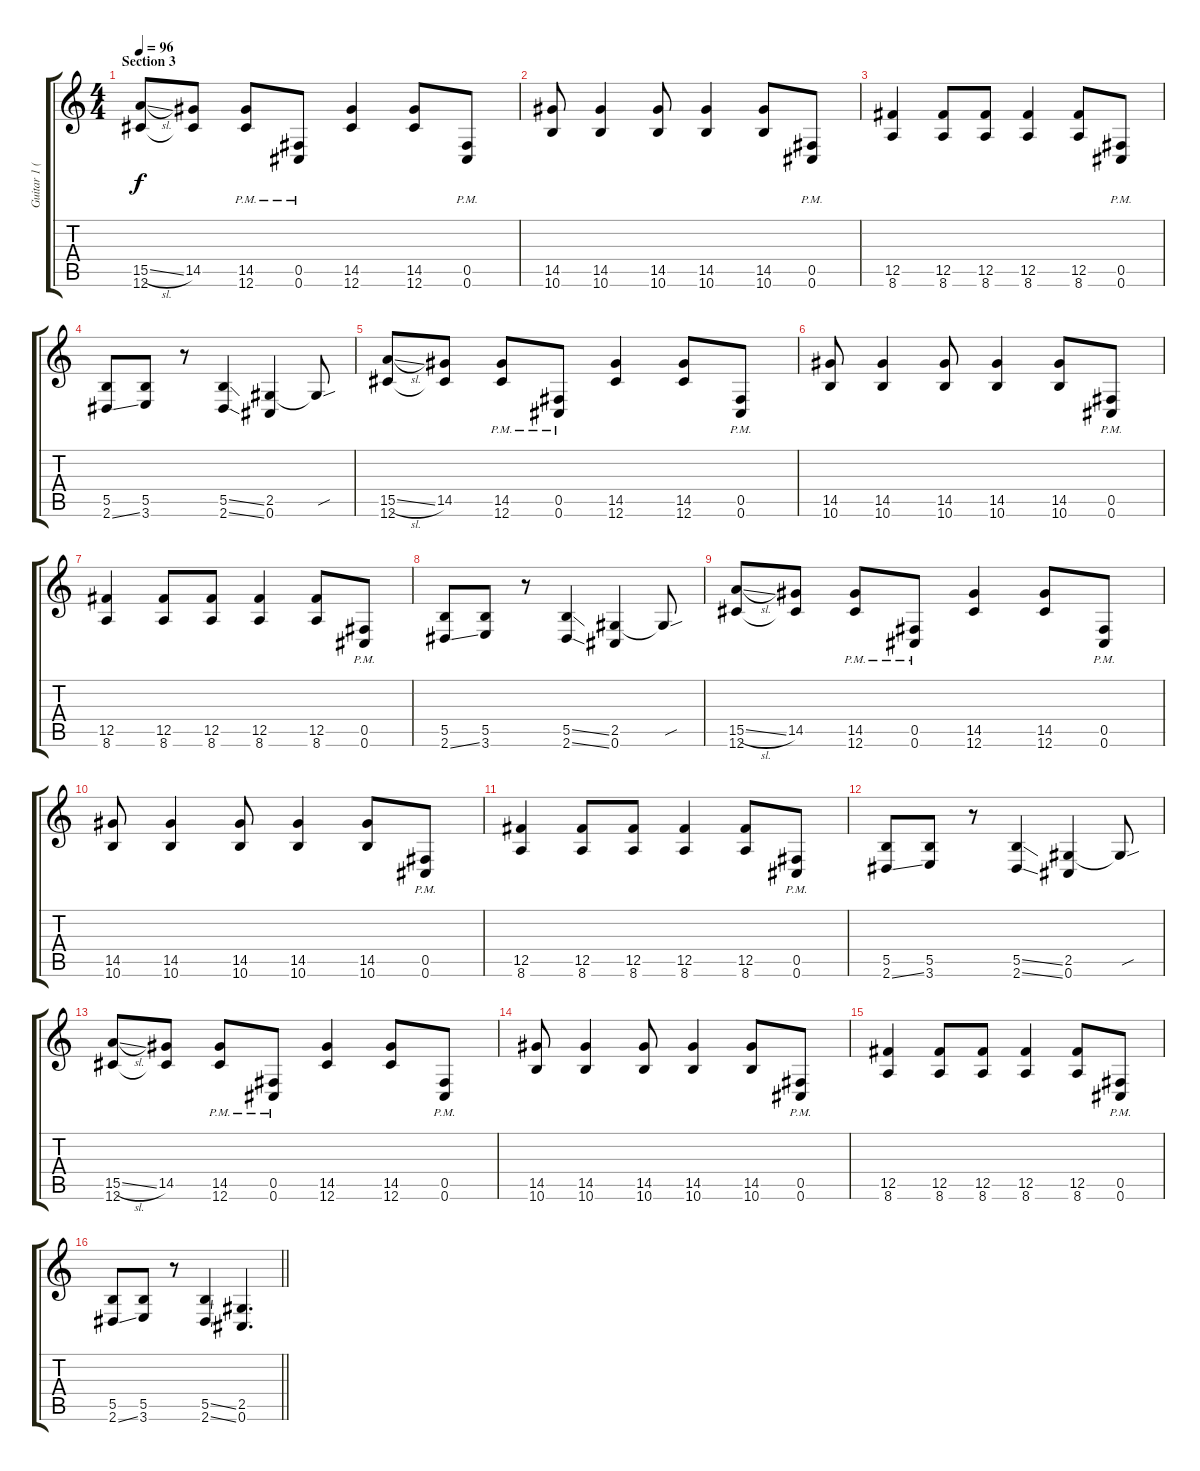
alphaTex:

\track ("Guitar 1 (Distortion)" "Guitar 1 (") {instrument distortionguitar}
\staff {score tabs}
\tuning (Db4 Ab3 E3 B2 Gb2 Db2) {hide}
\ts (4 4)
\section ("" "Section 3")
\tempo 96
\clef g2
\ks c
(15.5{sl} 12.6).8{dy f} (14.5 12.6{t}).8 (14.5{pm} 12.6{pm}).8 (0.5{pm} 0.6{pm}).8 (14.5 12.6).4 (14.5 12.6).8 (0.5{pm} 0.6{pm}).8 |
(14.5 10.6).8 (14.5 10.6).4 (14.5 10.6).8 (14.5 10.6).4 (14.5 10.6).8 (0.5{pm} 0.6{pm}).8 |
(12.5 8.6).4 (12.5 8.6).8 (12.5 8.6).8 (12.5 8.6).4 (12.5 8.6).8 (0.5{pm} 0.6{pm}).8 |
(5.5 2.6{ss}).8 (5.5 3.6).8 r.8 (5.5{ss} 2.6{ss}).4 (2.5 0.6).4 2.5{sou t}.8 |
(15.5{sl} 12.6).8 (14.5 12.6{t}).8 (14.5{pm} 12.6{pm}).8 (0.5{pm} 0.6{pm}).8 (14.5 12.6).4 (14.5 12.6).8 (0.5{pm} 0.6{pm}).8 |
(14.5 10.6).8 (14.5 10.6).4 (14.5 10.6).8 (14.5 10.6).4 (14.5 10.6).8 (0.5{pm} 0.6{pm}).8 |
(12.5 8.6).4 (12.5 8.6).8 (12.5 8.6).8 (12.5 8.6).4 (12.5 8.6).8 (0.5{pm} 0.6{pm}).8 |
(5.5 2.6{ss}).8 (5.5 3.6).8 r.8 (5.5{ss} 2.6{ss}).4 (2.5 0.6).4 2.5{sou t}.8 |
(15.5{sl} 12.6).8 (14.5 12.6{t}).8 (14.5{pm} 12.6{pm}).8 (0.5{pm} 0.6{pm}).8 (14.5 12.6).4 (14.5 12.6).8 (0.5{pm} 0.6{pm}).8 |
(14.5 10.6).8 (14.5 10.6).4 (14.5 10.6).8 (14.5 10.6).4 (14.5 10.6).8 (0.5{pm} 0.6{pm}).8 |
(12.5 8.6).4 (12.5 8.6).8 (12.5 8.6).8 (12.5 8.6).4 (12.5 8.6).8 (0.5{pm} 0.6{pm}).8 |
(5.5 2.6{ss}).8 (5.5 3.6).8 r.8 (5.5{ss} 2.6{ss}).4 (2.5 0.6).4 2.5{sou t}.8 |
(15.5{sl} 12.6).8 (14.5 12.6{t}).8 (14.5{pm} 12.6{pm}).8 (0.5{pm} 0.6{pm}).8 (14.5 12.6).4 (14.5 12.6).8 (0.5{pm} 0.6{pm}).8 |
(14.5 10.6).8 (14.5 10.6).4 (14.5 10.6).8 (14.5 10.6).4 (14.5 10.6).8 (0.5{pm} 0.6{pm}).8 |
(12.5 8.6).4 (12.5 8.6).8 (12.5 8.6).8 (12.5 8.6).4 (12.5 8.6).8 (0.5{pm} 0.6{pm}).8 |
\barLineRight lightlight
(5.5 2.6{ss}).8 (5.5 3.6).8 r.8 (5.5{ss} 2.6{ss}).4 (2.5 0.6).4{d}
